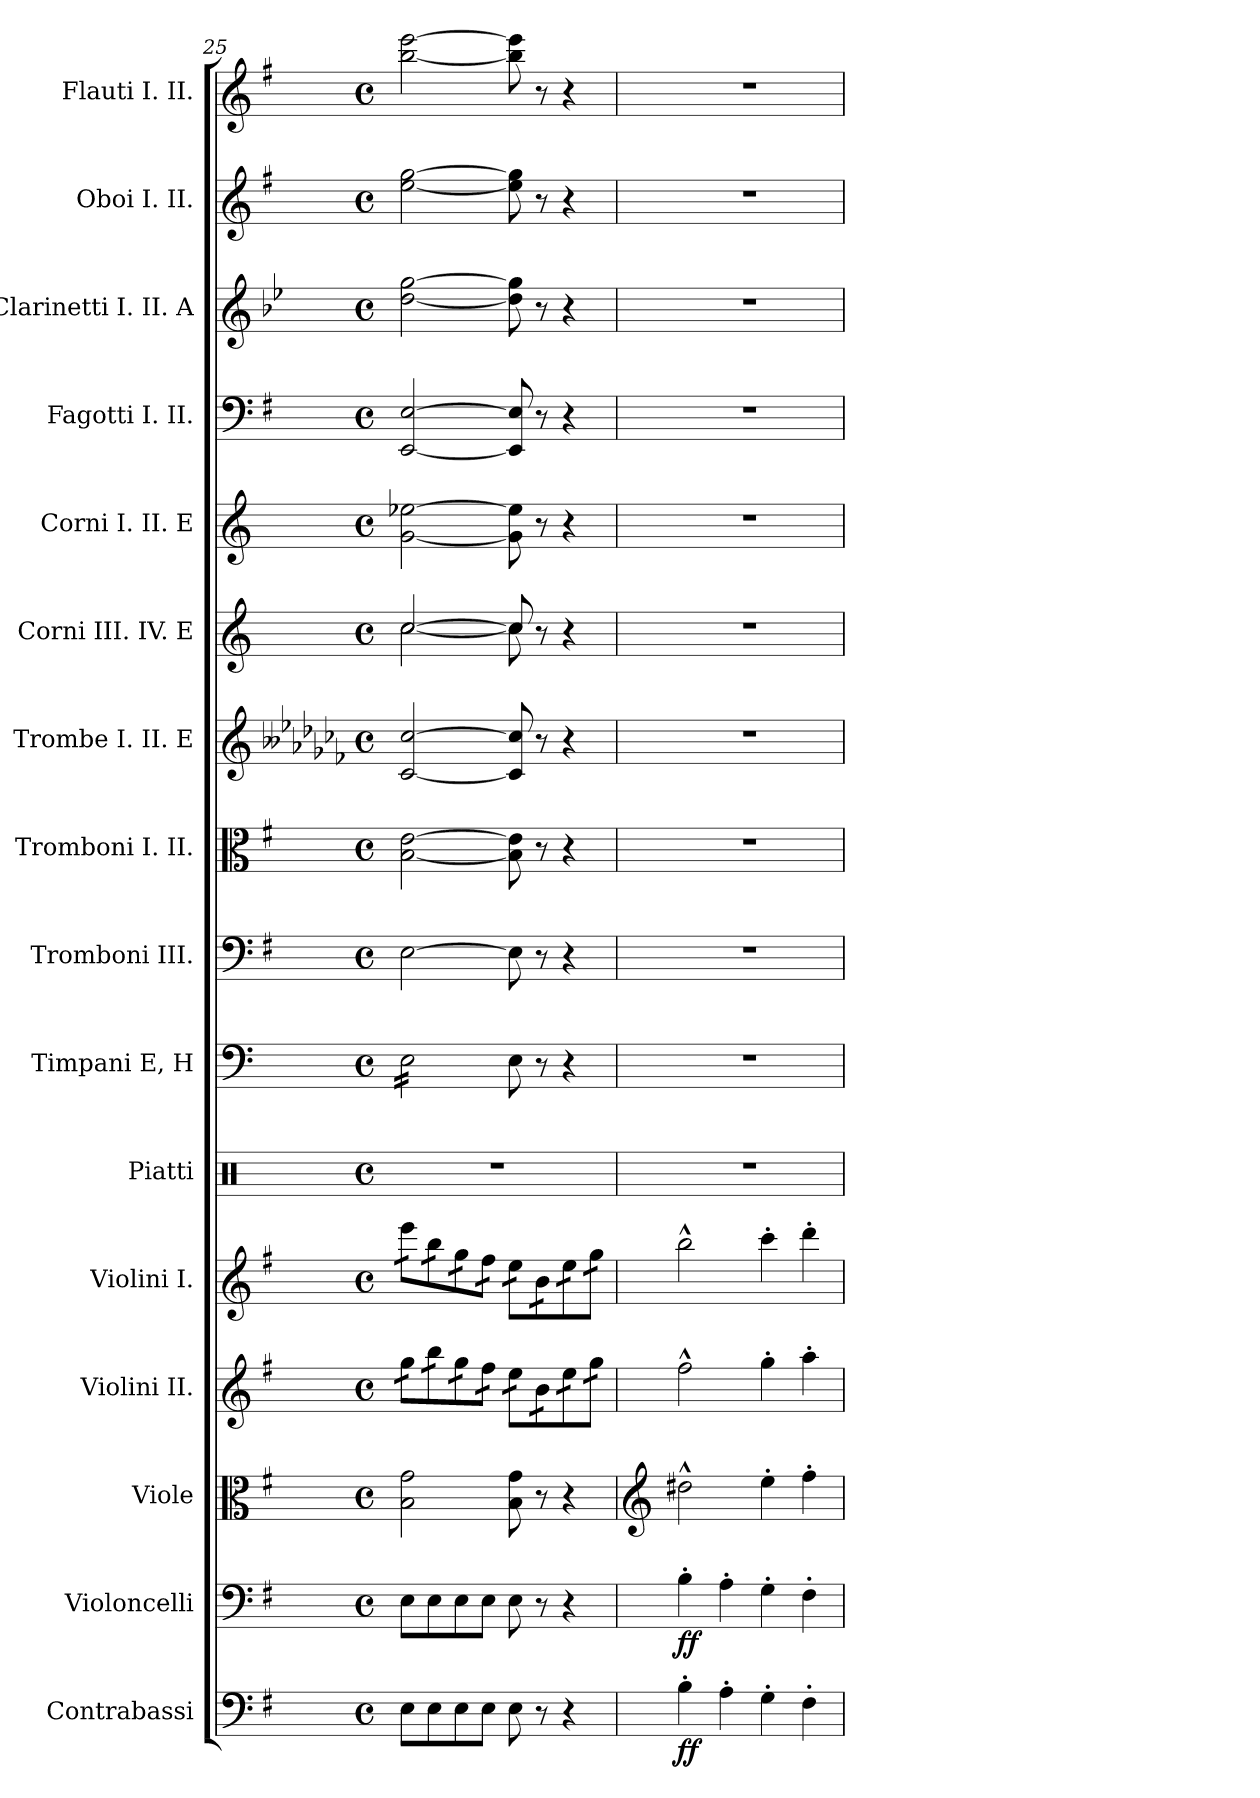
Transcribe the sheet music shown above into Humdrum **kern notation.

**kern	**dynam	**kern	**dynam	**kern	**dynam	**kern	**dynam	**kern	**dynam	**kern	**kern	**kern	**kern	**kern	**kern	**kern	**kern	**kern	**kern	**kern
*part16	*part16	*part15	*part15	*part14	*part14	*part13	*part13	*part12	*part12	*part11	*part10	*part9	*part8	*part7	*part6	*part5	*part4	*part3	*part2	*part1
*staff16	*staff16	*staff15	*staff15	*staff14	*staff14	*staff13	*staff13	*staff12	*staff12	*staff11	*staff10	*staff9	*staff8	*staff7	*staff6	*staff5	*staff4	*staff3	*staff2	*staff1
*I"Contrabassi	*	*I"Violoncelli	*	*I"Viole	*	*I"Violini II.	*	*I"Violini I.	*	*I"Piatti	*I"Timpani E, H	*I"Tromboni III.	*I"Tromboni I. II.	*I"Trombe I. II. E	*I"Corni III. IV. E	*I"Corni I. II. E	*I"Fagotti I. II.	*I"Clarinetti I. II. A	*I"Oboi I. II.	*I"Flauti I. II.
*I'Cb.	*	*I'Vcl.	*	*I'Vle	*	*I'Viol. II.	*	*I'Viol. I.	*	*I'Piatti	*I'Timp.	*I'Trbni. III.	*I'Trbni. I. II.	*I'Trbe. I. II.	*I'Cor. III. IV. E	*I'Cor. I. II. E	*I'Fag. I. II.	*I'Cl. I. II.	*I'Ob. I. II.	*I'Fl. I. II.
*clefF4	*	*clefF4	*	*clefC3	*	*clefG2	*	*clefG2	*	*clefX	*clefF4	*clefF4	*clefC3	*clefG2	*clefG2	*clefG2	*clefF4	*clefG2	*clefG2	*clefG2
*ITrd7c12	*	*	*	*	*	*	*	*	*	*	*	*	*	*ITrd-3c-4	*ITrd5c8	*ITrd5c8	*	*ITrd2c3	*	*
*k[f#]	*	*k[f#]	*	*k[f#]	*	*k[f#]	*	*k[f#]	*	*k[]	*k[]	*k[f#]	*k[f#]	*k[b--e-a-d-g-c-f-]	*k[f#c#g#d#]	*k[f#c#g#d#]	*k[f#]	*k[f#]	*k[f#]	*k[f#]
*M4/4	*	*M4/4	*	*M4/4	*	*M4/4	*	*M4/4	*	*M4/4	*M4/4	*M4/4	*M4/4	*M4/4	*M4/4	*M4/4	*M4/4	*M4/4	*M4/4	*M4/4
*met(c)	*	*met(c)	*	*met(c)	*	*met(c)	*	*met(c)	*	*met(c)	*met(c)	*met(c)	*met(c)	*met(c)	*met(c)	*met(c)	*met(c)	*met(c)	*met(c)	*met(c)
=25	=25	=25	=25	=25	=25	=25	=25	=25	=25	=25	=25	=25	=25	=25	=25	=25	=25	=25	=25	=25
*	*	*	*	*	*	*	*	*	*	*	*	*	*	*	*^	*	*	*	*	*
*	*	*	*	*	*	*tremolo	*	*	*	*	*	*	*	*	*	*	*	*	*	*	*
*	*	*	*	*	*	*	*	*tremolo	*	*	*	*	*	*	*	*	*	*	*	*	*
*	*	*	*	*	*	*	*	*	*	*	*tremolo	*	*	*	*	*	*	*	*	*	*
8EE\L	.	8E\L	.	2B\ 2g\	.	16gg\LL	.	16eee\LL	.	1r	16E\LL	[2E\	[2B\ [2e\	[2f-/ [2ff-/	[2e/	[2e\	[2B\ [2gn\	[2EE/ [2E/	[2b\ [2ee\	[2ee\ [2gg\	[2bb\ [2eee\
.	.	.	.	.	.	16gg\	.	16eee\	.	.	16E\	.	.	.	.	.	.	.	.	.	.
8EE\	.	8E\	.	.	.	16bb\	.	16bb\	.	.	16E\	.	.	.	.	.	.	.	.	.	.
.	.	.	.	.	.	16bb\	.	16bb\	.	.	16E\	.	.	.	.	.	.	.	.	.	.
8EE\	.	8E\	.	.	.	16gg\	.	16gg\	.	.	16E\	.	.	.	.	.	.	.	.	.	.
.	.	.	.	.	.	16gg\	.	16gg\	.	.	16E\	.	.	.	.	.	.	.	.	.	.
8EE\J	.	8E\J	.	.	.	16ff#\	.	16ff#\	.	.	16E\	.	.	.	.	.	.	.	.	.	.
.	.	.	.	.	.	16ff#\JJ	.	16ff#\JJ	.	.	16E\JJ	.	.	.	.	.	.	.	.	.	.
*	*	*	*	*	*	*	*	*	*	*	*Xtremolo	*	*	*	*	*	*	*	*	*	*
8EE\	.	8E\	.	8B\ 8g\	.	16ee\LL	.	16ee\LL	.	.	8E\	8E\]	8B\] 8e\]	8f-/] 8ff-/]	8e/]	8e\]	8B\] 8g\]	8EE/] 8E/]	8b\] 8ee\]	8ee\] 8gg\]	8bb\] 8eee\]
.	.	.	.	.	.	16ee\	.	16ee\	.	.	.	.	.	.	.	.	.	.	.	.	.
8r	.	8r	.	8r	.	16b\	.	16b\	.	.	8r	8r	8r	8r	8r	8ryy	8r	8r	8r	8r	8r
.	.	.	.	.	.	16b\	.	16b\	.	.	.	.	.	.	.	.	.	.	.	.	.
4r	.	4r	.	4r	.	16ee\	.	16ee\	.	.	4r	4r	4r	4r	4r	4ryy	4r	4r	4r	4r	4r
.	.	.	.	.	.	16ee\	.	16ee\	.	.	.	.	.	.	.	.	.	.	.	.	.
.	.	.	.	.	.	16gg\	.	16gg\	.	.	.	.	.	.	.	.	.	.	.	.	.
.	.	.	.	.	.	16gg\JJ	.	16gg\JJ	.	.	.	.	.	.	.	.	.	.	.	.	.
*	*	*	*	*	*	*	*	*Xtremolo	*	*	*	*	*	*	*	*	*	*	*	*	*
*	*	*	*	*	*	*Xtremolo	*	*	*	*	*	*	*	*	*	*	*	*	*	*	*
*	*	*	*	*	*	*	*	*	*	*	*	*	*	*	*v	*v	*	*	*	*	*
=26	=26	=26	=26	=26	=26	=26	=26	=26	=26	=26	=26	=26	=26	=26	=26	=26	=26	=26	=26	=26
*	*	*	*	*clefG2	*	*	*	*	*	*	*	*	*	*	*	*	*	*	*	*
!	!LO:DY:b	!	!LO:DY:b	!	!LO:DY:b	!	!LO:DY:b	!	!LO:DY:b	!	!	!	!	!	!	!	!	!	!	!
4BB'\	ff	4B'\	ff	2dd#X^^\	other-dynamics	2ff#^^\	other-dynamics	2bb^^\	other-dynamics	1r	1r	1r	1r	1r	1r	1r	1r	1r	1r	1r
4AA'\	.	4A'\	.	.	.	.	.	.	.	.	.	.	.	.	.	.	.	.	.	.
4GG'\	.	4G'\	.	4ee'\	.	4gg'\	.	4ccc'\	.	.	.	.	.	.	.	.	.	.	.	.
4FF#'\	.	4F#'\	.	4ff#'\	.	4aa'\	.	4ddd'\	.	.	.	.	.	.	.	.	.	.	.	.
=	=	=	=	=	=	=	=	=	=	=	=	=	=	=	=	=	=	=	=	=
*-	*-	*-	*-	*-	*-	*-	*-	*-	*-	*-	*-	*-	*-	*-	*-	*-	*-	*-	*-	*-
